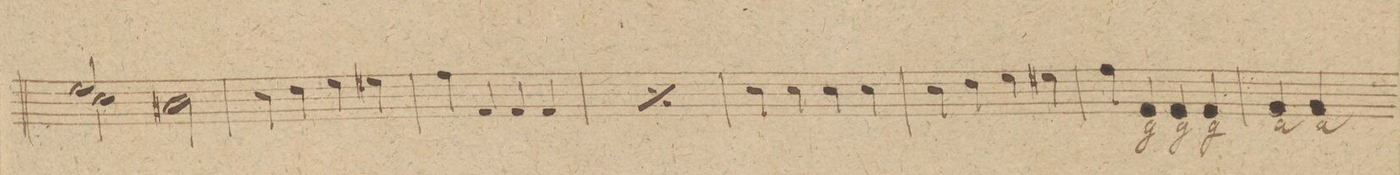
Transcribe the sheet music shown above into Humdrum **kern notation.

**kern	**dynam
*I"Alto Viola.	*
*clefC3	*
*k[]	*
*met(c|)	*
*M2/2	*
*^	*
2f/	2d\	.
2ryy	2c#X\	.
*v	*v	*
=39	=39
4d\	.
4e\	.
4f\	.
4f#X\	.
=40	=40
4g\	.
4G/	.
4G/	.
4G/	.
=41	=41
*rep	*
4g\	.
4G/	.
4G/	.
4G/	.
*Xrep	*
=42	=42
4d\	.
4d\	.
4d\	.
4d\	.
=43	=43
4d\	.
4e\	.
4f\	.
4f#X\	.
=44	=44
4g\	.
4G/	.
4G/	.
4G/	.
=45	=45
4A/	.
4A/	.
*-	*-
